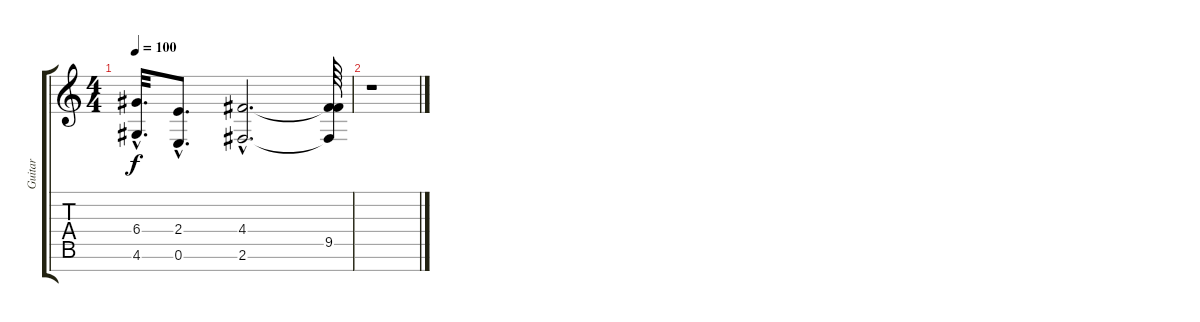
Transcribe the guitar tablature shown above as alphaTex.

\track ("Guitar" "Guitar") {instrument distortionguitar}
\staff {score tabs}
\tuning (E4 B3 G3 D3 A2 E2 B1) {hide}
\ts (4 4)
\tempo 100
\clef g2
\ks c
(6.4{hac t} 4.6{hac t}).32{d dy f} (2.4{hac} 0.6{hac}).8{d} (4.4{hac} 2.6{hac}).2{d} (4.4{t} 9.5 2.6{t}).64 |
r.1
